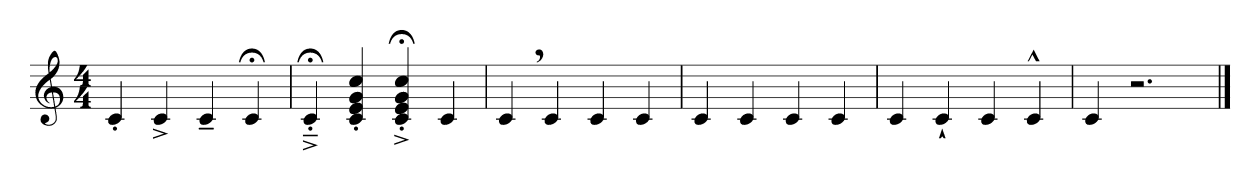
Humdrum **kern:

**kern
*part1
*staff1
*clefG2
*k[]
*M4/4
=1
4c'/
4c^/
4c~/
4c;</
=2
4c;<'~^/
4c/' 4e/' 4g/' 4cc/'
4c/;<'^ 4e/;<'^ 4g/;<'^ 4cc/;<'^
4c/
=3
4c,/
4cZ/
4c/
4c/
=4
4c/
4c/
4c/
4c/
=5
4c/
4c`/
4c/
4c^^/
=6
4c/
2.r
==
*-
